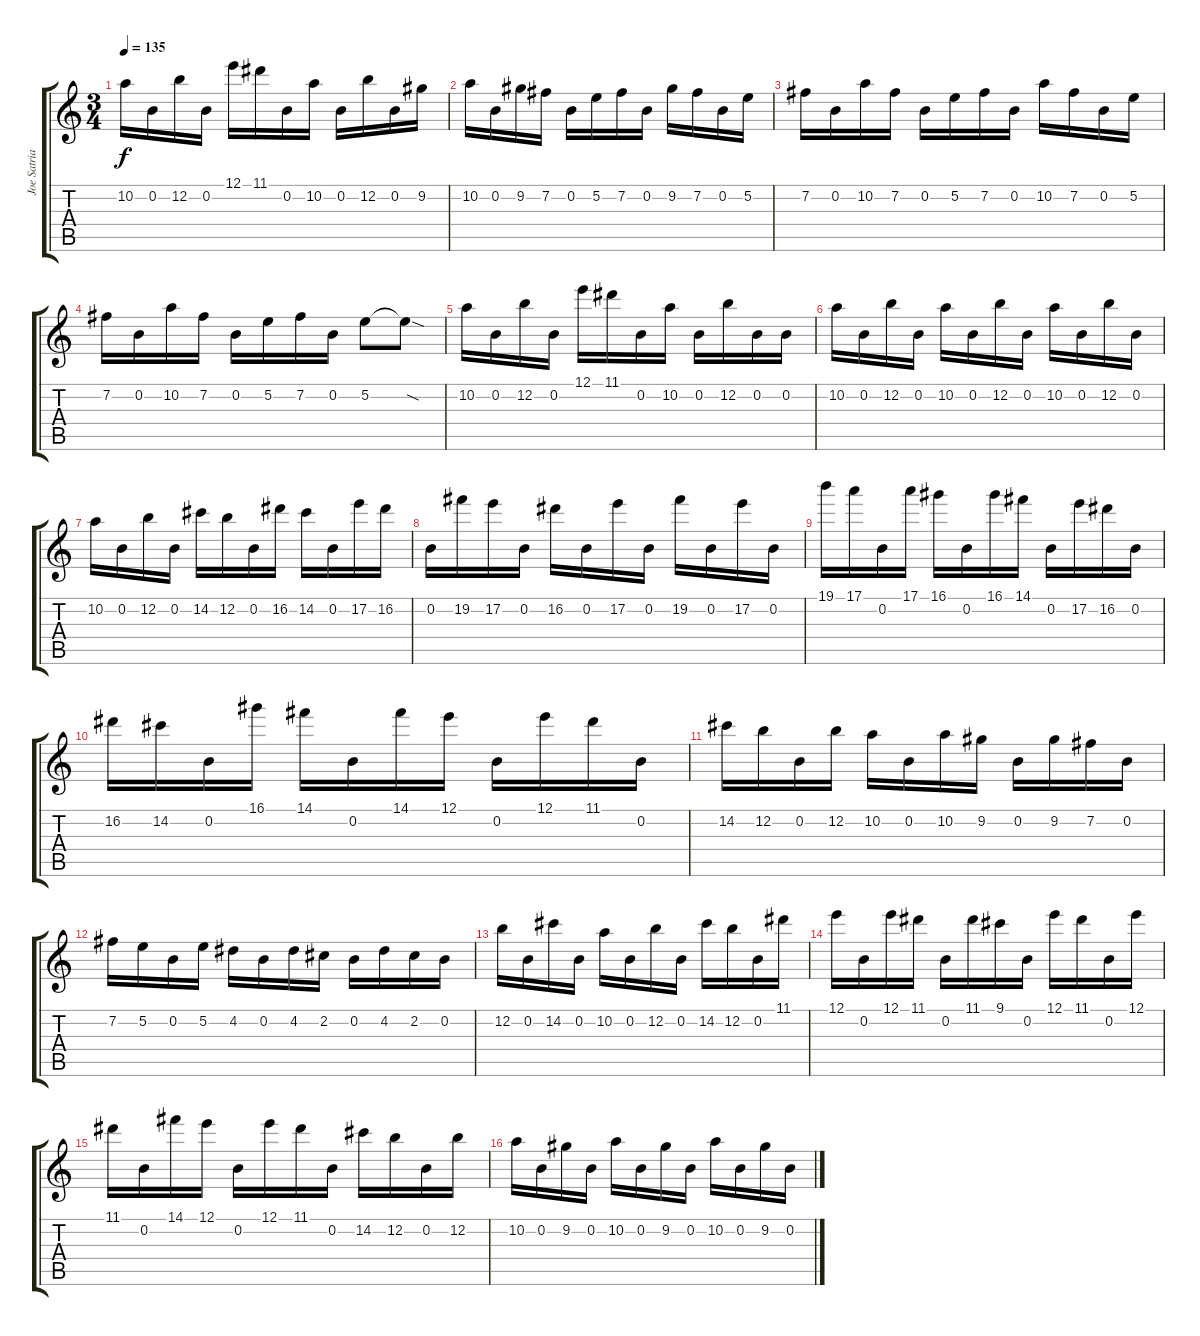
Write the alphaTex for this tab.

\track ("Joe Satriani" "Joe Satria") {instrument acousticguitarsteel}
\staff {score tabs}
\tuning (E4 B3 G3 D3 A2 E2) {hide}
\ts (3 4)
\tempo 135
\clef g2
\ks c
10.2.16{dy f} 0.2.16 12.2.16 0.2.16 12.1.16 11.1.16 0.2.16 10.2.16 0.2.16 12.2.16 0.2.16 9.2.16 |
10.2.16 0.2.16 9.2.16 7.2.16 0.2.16 5.2.16 7.2.16 0.2.16 9.2.16 7.2.16 0.2.16 5.2.16 |
7.2.16 0.2.16 10.2.16 7.2.16 0.2.16 5.2.16 7.2.16 0.2.16 10.2.16 7.2.16 0.2.16 5.2.16 |
7.2.16 0.2.16 10.2.16 7.2.16 0.2.16 5.2.16 7.2.16 0.2.16 5.2.8 5.2{sod t}.8 |
10.2.16 0.2.16 12.2.16 0.2.16 12.1.16 11.1.16 0.2.16 10.2.16 0.2.16 12.2.16 0.2.16 0.2.16 |
10.2.16 0.2.16 12.2.16 0.2.16 10.2.16 0.2.16 12.2.16 0.2.16 10.2.16 0.2.16 12.2.16 0.2.16 |
10.2.16 0.2.16 12.2.16 0.2.16 14.2.16 12.2.16 0.2.16 16.2.16 14.2.16 0.2.16 17.2.16 16.2.16 |
0.2.16 19.2.16 17.2.16 0.2.16 16.2.16 0.2.16 17.2.16 0.2.16 19.2.16 0.2.16 17.2.16 0.2.16 |
19.1.16 17.1.16 0.2.16 17.1.16 16.1.16 0.2.16 16.1.16 14.1.16 0.2.16 17.2.16 16.2.16 0.2.16 |
16.2.16 14.2.16 0.2.16 16.1.16 14.1.16 0.2.16 14.1.16 12.1.16 0.2.16 12.1.16 11.1.16 0.2.16 |
14.2.16 12.2.16 0.2.16 12.2.16 10.2.16 0.2.16 10.2.16 9.2.16 0.2.16 9.2.16 7.2.16 0.2.16 |
7.2.16 5.2.16 0.2.16 5.2.16 4.2.16 0.2.16 4.2.16 2.2.16 0.2.16 4.2.16 2.2.16 0.2.16 |
12.2.16 0.2.16 14.2.16 0.2.16 10.2.16 0.2.16 12.2.16 0.2.16 14.2.16 12.2.16 0.2.16 11.1.16 |
12.1.16 0.2.16 12.1.16 11.1.16 0.2.16 11.1.16 9.1.16 0.2.16 12.1.16 11.1.16 0.2.16 12.1.16 |
11.1.16 0.2.16 14.1.16 12.1.16 0.2.16 12.1.16 11.1.16 0.2.16 14.2.16 12.2.16 0.2.16 12.2.16 |
10.2.16 0.2.16 9.2.16 0.2.16 10.2.16 0.2.16 9.2.16 0.2.16 10.2.16 0.2.16 9.2.16 0.2.16
